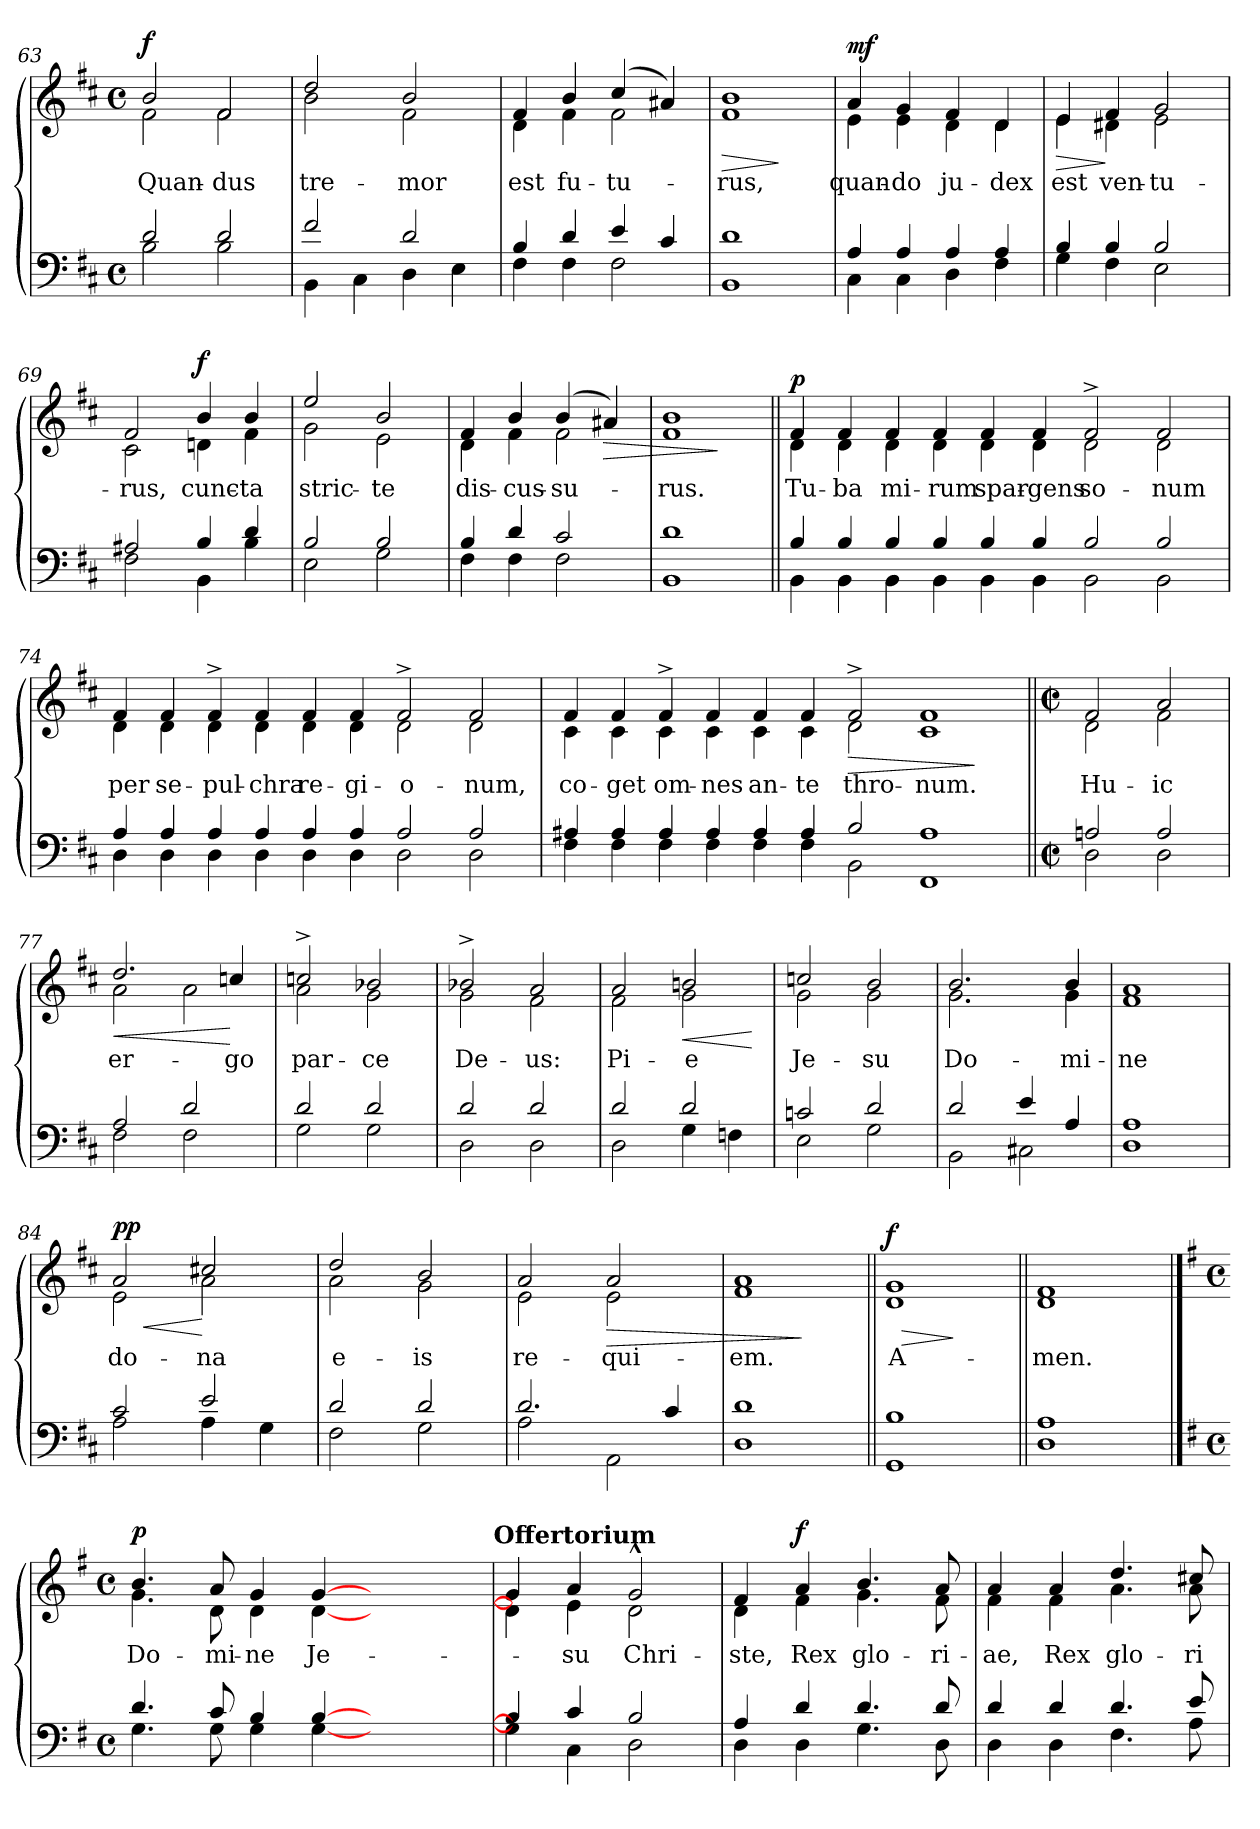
**kern	**kern	**text	**dynam
*part1	*part1	*part1	*part1
*staff2	*staff1	*staff1	*staff1/2
*clefF4	*clefG2	*	*
*k[f#c#]	*k[f#c#]	*	*
*D:	*D:	*	*
*M4/4	*M4/4	*	*
*met(c)	*met(c)	*	*
=63	=63	=63	=63
*^	*	*	*
!	!	!	!LO:LY:b	!LO:DY:a
*	*	*^	*	*
2d/	2B\	2b/	2f#\	Quan-	f
!	!	!	!	!LO:LY:b	!
2d/	2B\	2f#/	2f#\	-dus	.
=64	=64	=64	=64	=64	=64
!	!	!	!	!LO:LY:b	!
2f#/	4BB\	2dd/	2b\	tre-	.
.	4C#\	.	.	.	.
!	!	!	!	!LO:LY:b	!
2d/	4D\	2b/	2f#\	-mor	.
.	4E\	.	.	.	.
=65	=65	=65	=65	=65	=65
!	!	!	!	!LO:LY:b	!
4B/	4F#\	4f#/	4d\	est	.
!	!	!	!	!LO:LY:b	!
4d/	4F#\	4b/	4f#\	fu-	.
!	!	!	!	!LO:LY:b	!
4e/	2F#\	(4cc#/	2f#\	-tu-	.
4c#/	.	4a#X/)	.	.	.
=66	=66	=66	=66	=66	=66
!	!	!	!	!LO:LY:b	!LO:HP:b
1d	1BB	1b	1f#	-rus,	>
*v	*v	*	*	*	*
*	*v	*v	*	*
.	.	.	]
!!LO:LB:g=z
=67	=67	=67	=67
*^	*	*	*
!	!	!	!LO:LY:b	!LO:DY:a
*	*	*^	*	*
4A/	4C#\	4a/	4e\	quan-	mf
!	!	!	!	!LO:LY:b	!
4A/	4C#\	4g/	4e\	-do	.
!	!	!	!	!LO:LY:b	!
4A/	4D\	4f#/	4d\	ju-	.
!	!	!	!	!LO:LY:b	!
4A/	4F#\	4d/	4d\	-dex	.
=68	=68	=68	=68	=68	=68
!	!	!	!	!LO:LY:b	!LO:HP:b
4B/	4G\	4e/	4e\	est	>
!	!	!	!	!LO:LY:b	!
4B/	4F#\	4f#/	4d#X\	ven-	]
!	!	!	!	!LO:LY:b	!
2B/	2E\	2g/	2e\	-tu-	.
=69	=69	=69	=69	=69	=69
!	!	!	!	!LO:LY:b	!
2A#X/	2F#\	2f#/	2c#\	-rus,	.
!	!	!	!	!LO:LY:b	!LO:DY:a
4B/	4BB\	4b/	4dn\	cunc-	f
!	!	!	!	!LO:LY:b	!
4d/	4B\	4b/	4f#\	-ta	.
=70	=70	=70	=70	=70	=70
!	!	!	!	!LO:LY:b	!
2B/	2E\	2ee/	2g\	stric-	.
!	!	!	!	!LO:LY:b	!
2B/	2G\	2b/	2e\	-te	.
=71	=71	=71	=71	=71	=71
!	!	!	!	!LO:LY:b	!
4B/	4F#\	4f#/	4d\	dis-	.
!	!	!	!	!LO:LY:b	!
4d/	4F#\	4b/	4f#\	-cus-	.
!	!	!	!	!LO:LY:b	!
2c#/	2F#\	(4b/	2f#\	-su-	.
!	!	!	!	!	!LO:HP:b
.	.	4a#X/)	.	.	>
=72	=72	=72	=72	=72	=72
!	!	!	!	!LO:LY:b	!
1d	1BB	1b	1f#	-rus.	.
*v	*v	*	*	*	*
*	*v	*v	*	*
.	.	.	]
!!LO:LB:g=z
=73||	=73||	=73||	=73||
*^	*	*	*
!	!	!	!LO:LY:b	!LO:DY:a
*	*	*^	*	*
4B/	4BB\	4f#/	4d\	Tu-	p
!	!	!	!	!LO:LY:b	!
4B/	4BB\	4f#/	4d\	-ba	.
!	!	!	!	!LO:LY:b	!
4B/	4BB\	4f#/	4d\	mi-	.
!	!	!	!	!LO:LY:b	!
4B/	4BB\	4f#/	4d\	-rum	.
!	!	!	!	!LO:LY:b	!
4B/	4BB\	4f#/	4d\	spar-	.
!	!	!	!	!LO:LY:b	!
4B/	4BB\	4f#/	4d\	-gens	.
!	!	!	!	!LO:LY:b	!
2B/	2BB\	2f#^>/	2d\	so-	.
!	!	!	!	!LO:LY:b	!
2B/	2BB\	2f#/	2d\	-num	.
=74	=74	=74	=74	=74	=74
!	!	!	!	!LO:LY:b	!
4A/	4D\	4f#/	4d\	per	.
!	!	!	!	!LO:LY:b	!
4A/	4D\	4f#/	4d\	se-	.
!	!	!	!	!LO:LY:b	!
4A/	4D\	4f#^>/	4d\	-pul-	.
!	!	!	!	!LO:LY:b	!
4A/	4D\	4f#/	4d\	-chra	.
!	!	!	!	!LO:LY:b	!
4A/	4D\	4f#/	4d\	re-	.
!	!	!	!	!LO:LY:b	!
4A/	4D\	4f#/	4d\	-gi-	.
!	!	!	!	!LO:LY:b	!
2A/	2D\	2f#^>/	2d\	-o-	.
!	!	!	!	!LO:LY:b	!
2A/	2D\	2f#/	2d\	-num,	.
=75	=75	=75	=75	=75	=75
!	!	!	!	!LO:LY:b	!
4A#X/	4F#\	4f#/	4c#\	co-	.
!	!	!	!	!LO:LY:b	!
4A#/	4F#\	4f#/	4c#\	-get	.
!	!	!	!	!LO:LY:b	!
4A#/	4F#\	4f#^>/	4c#\	om-	.
!	!	!	!	!LO:LY:b	!
4A#/	4F#\	4f#/	4c#\	-nes	.
!	!	!	!	!LO:LY:b	!
4A#/	4F#\	4f#/	4c#\	an-	.
!	!	!	!	!LO:LY:b	!
4A#/	4F#\	4f#/	4c#\	-te	.
!	!	!	!	!LO:LY:b	!LO:HP:b
2B/	2BB\	2f#^>/	2d\	thro-	>
!	!	!	!	!LO:LY:b	!
1A#	1FF#	1f#	1c#	-num.	.
*v	*v	*	*	*	*
*	*v	*v	*	*
.	.	.	]
!!LO:LB:g=z
=76||	=76||	=76||	=76||
*M2/2	*M2/2	*	*
*met(c|)	*met(c|)	*	*
*^	*	*	*
!	!	!	!LO:LY:b	!
*	*	*^	*	*
2An/	2D\	2f#/	2d\	Hu-	.
!	!	!	!	!LO:LY:b	!
2A/	2D\	2a/	2f#\	-ic	.
=77	=77	=77	=77	=77	=77
!	!	!	!	!LO:LY:b	!LO:HP:b
2A/	2F#\	2.dd/	2a\	er-	<
2d/	2F#\	.	2a\	.	.
!	!	!	!	!LO:LY:b	!
.	.	4ccn/	.	-go	[
=78	=78	=78	=78	=78	=78
!	!	!	!	!LO:LY:b	!
2d/	2G\	2ccn^>/	2a\	par-	.
!	!	!	!	!LO:LY:b	!
2d/	2G\	2b-X/	2g\	-ce	.
=79	=79	=79	=79	=79	=79
!	!	!	!	!LO:LY:b	!
2d/	2D\	2b-X^>/	2g\	De-	.
!	!	!	!	!LO:LY:b	!
2d/	2D\	2a/	2f#\	-us:	.
=80	=80	=80	=80	=80	=80
!	!	!	!	!LO:LY:b	!
2d/	2D\	2a/	2f#\	Pi-	.
!	!	!	!	!LO:LY:b	!LO:HP:b
2d/	4G\	2bn/	2g\	-e	<
.	4Fn\	.	.	.	.
*v	*v	*	*	*	*
*	*v	*v	*	*
.	.	.	[
=81	=81	=81	=81
*^	*	*	*
!	!	!	!LO:LY:b	!
*	*	*^	*	*
2cn/	2E\	2ccn/	2g\	Je-	.
!	!	!	!	!LO:LY:b	!
2d/	2G\	2b/	2g\	-su	.
=82	=82	=82	=82	=82	=82
!	!	!	!	!LO:LY:b	!
2d/	2BB\	2.b/	2.g\	Do-	.
4e/	2C#X\	.	.	.	.
!	!	!	!	!LO:LY:b	!
4A/	.	4b/	4g\	-mi-	.
!!LO:LB:g=z	!!
=83	=83	=83	=83	=83	=83
!	!	!	!	!LO:LY:b	!
1A	1D	1a	1f#	-ne	.
=84	=84	=84	=84	=84	=84
!	!	!	!	!LO:LY:b	!LO:HP:b
!	!	!	!	!	!LO:DY:n=1:a
2c#/	2A\	2a/	2e\	do-	< pp
!	!	!	!	!LO:LY:b	!
2e/	4A\	2cc#X/	2a\	-na	[
.	4G\	.	.	.	.
=85	=85	=85	=85	=85	=85
!	!	!	!	!LO:LY:b	!
2d/	2F#\	2dd/	2a\	e-	.
!	!	!	!	!LO:LY:b	!
2d/	2G\	2b/	2g\	-is	.
=86	=86	=86	=86	=86	=86
!	!	!	!	!LO:LY:b	!
2.d/	2A\	2a/	2e\	re-	.
!	!	!	!	!LO:LY:b	!LO:HP:b
.	2AA\	2a/	2e\	-qui-	>
4c#/	.	.	.	.	.
=87	=87	=87	=87	=87	=87
!	!	!	!	!LO:LY:b	!
1d	1D	1a	1f#	-em.	.
*v	*v	*	*	*	*
*	*v	*v	*	*
.	.	.	]
=88||	=88||	=88||	=88||
*^	*	*	*
!	!	!	!LO:LY:b	!LO:HP:b
*	*	*^	*	*
!	!	!	!	!	!LO:DY:n=1:a
1B	1GG	1g	1d	A-	> f
*v	*v	*	*	*	*
*	*v	*v	*	*
.	.	.	]
=89||	=89||	=89||	=89||
*^	*	*	*
!	!	!	!LO:LY:b	!
*	*	*^	*	*
1A	1D	1f#	1d	-men.	.
!!LO:PB:g=z	!!
==90	==90	==90	==90	==90	==90
*k[f#]	*	*k[f#]	*	*	*
*G:	*	*G:	*	*	*
*M4/4	*	*M4/4	*	*	*
*met(c)	*	*met(c)	*	*	*
!	!	!	!	!LO:LY:b	!LO:DY:a
4.d/	4.G\	4.b/	4.g\	Do-	p
!	!	!	!	!LO:LY:b	!
8c/	8G\	8a/	8d\	-mi-	.
!	!	!	!	!LO:LY:b	!
4B/	4G\	4g/	4d\	-ne	.
!	!	!	!	!LO:LY:b	!
[>4B/	[<4G\	[>4g/	[<4d\	Je-	.
2ryy	2ryy	2ryy	2ryy	.	.
16ryy	16ryy	16ryy	16ryy	.	.
!	!	!	!LO:TX:a:B:t=Offertorium	!	!
=91	=91	=91	=91	=91	=91
4B/]	4G\]	4g/]	4d\]	.	.
!	!	!	!	!LO:LY:b	!
4c/	4C\	4a/	4e\	-su	.
!	!	!	!	!LO:LY:b	!
2B/	2D\	2g^^>/	2d\	Chri-	.
=92	=92	=92	=92	=92	=92
!	!	!	!	!LO:LY:b	!
4A/	4D\	4f#/	4d\	-ste,	.
!	!	!	!	!LO:LY:b	!LO:DY:a
4d/	4D\	4a/	4f#\	Rex	f
!	!	!	!	!LO:LY:b	!
4.d/	4.G\	4.b/	4.g\	glo-	.
!	!	!	!	!LO:LY:b	!
8d/	8D\	8a/	8f#\	-ri-	.
=93	=93	=93	=93	=93	=93
!	!	!	!	!LO:LY:b	!
4d/	4D\	4a/	4f#\	-ae,	.
!	!	!	!	!LO:LY:b	!
4d/	4D\	4a/	4f#\	Rex	.
!	!	!	!	!LO:LY:b	!
4.d/	4.F#\	4.dd/	4.a\	glo-	.
!	!	!	!	!LO:LY:b	!
8e/	8A\	8cc#X/	8a\	-ri-	.
*v	*v	*	*	*	*
*	*v	*v	*	*
=	=	=	=
*-	*-	*-	*-
